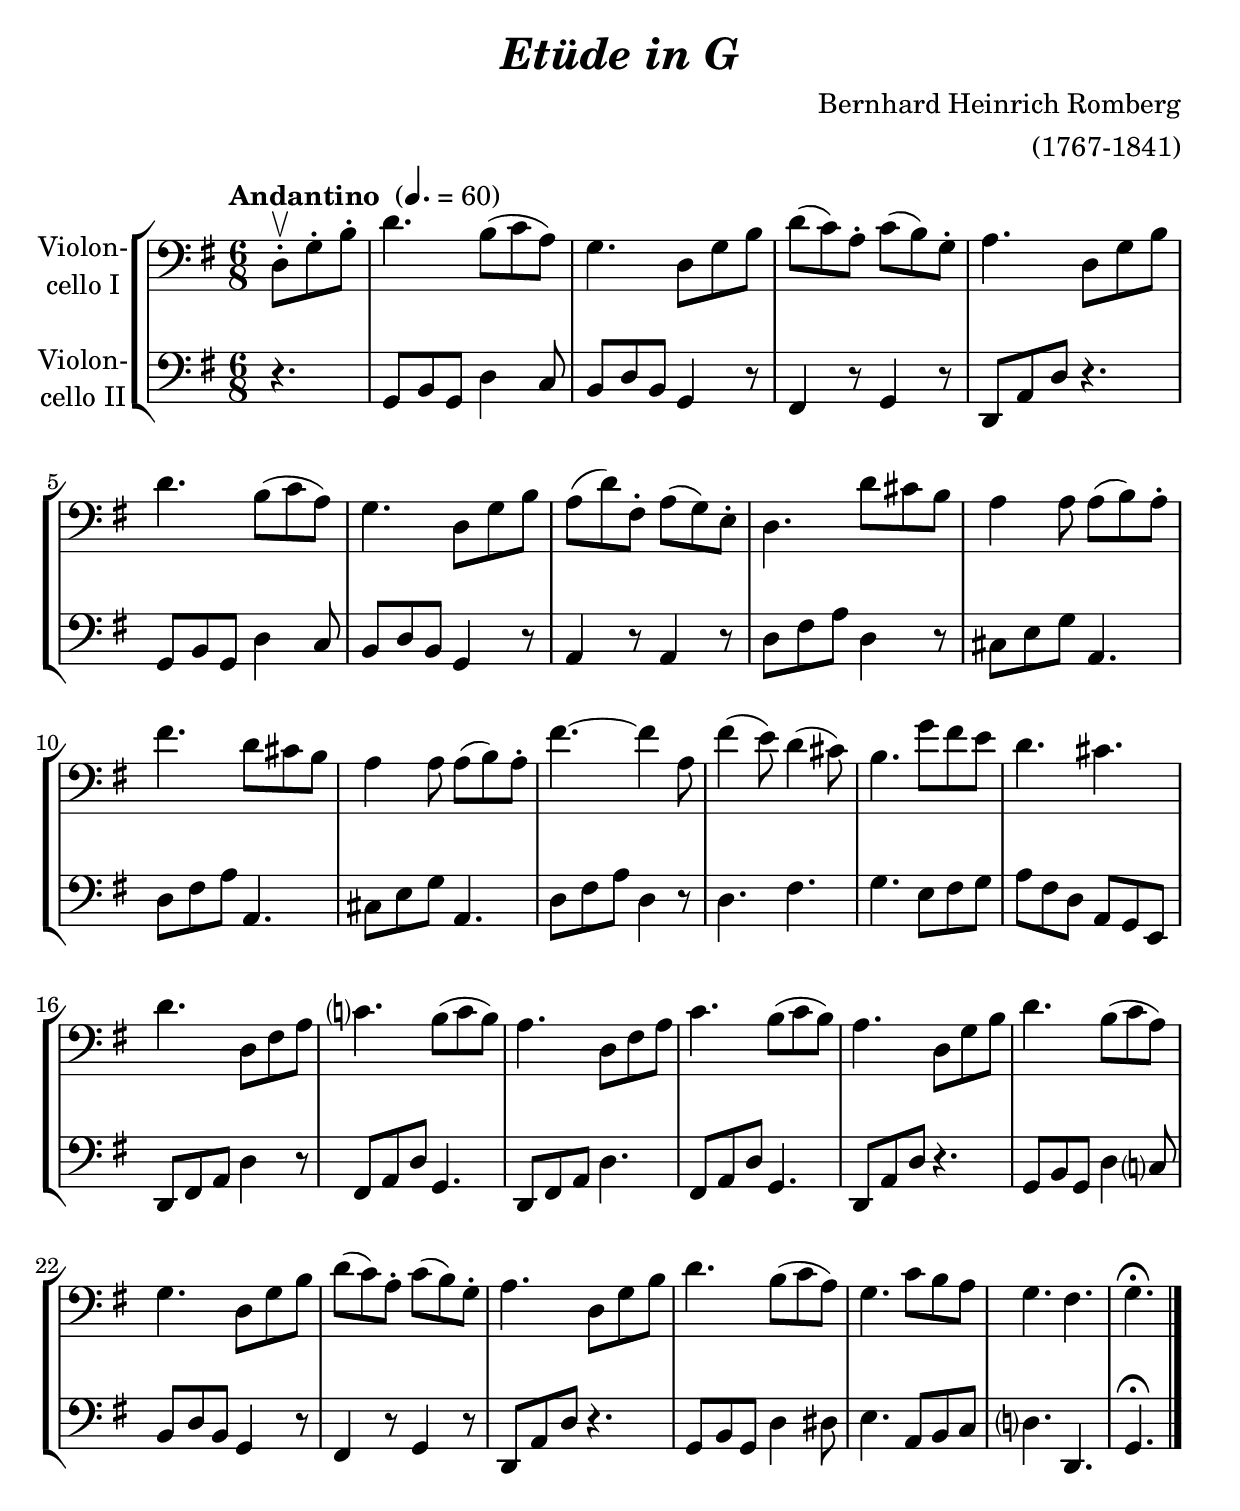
\version "2.18.2"
\include "deutsch.ly"
  
#(set-global-staff-size 24)

\header {
  title     = \markup \bold \italic "Etüde in G"
  composer  = "Bernhard Heinrich Romberg"
  arranger  = "(1767-1841)"
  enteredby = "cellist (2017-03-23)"
%  piece     = ""
}

voiceconsts = {
  \key g \major
  \time 6/8
  \clef "bass"
% \numericTimeSignature
  \compressFullBarRests
  % Set default beaming for all staves
%  \set Timing.beamExceptions = #'()
%  \set Timing.baseMoment     = #(ly:make-moment 1 4)
%  \set Timing.beatStructure  = #'(1 1 1)
  \tempo "Andantino " 4.=60
}

mifl = "flute"
mist = "string ensemble 1"
%minstr = "accordion"
miba = "bassoon"
%miba = "electric bass (pick)"
%miba = "electric bass (finger)"
%milo = "drawbar organ"
milo = "harpsichord"

dolc = \markup \italic "dolce"

va = \relative c {
  \voiceconsts

  \partial 4. d8-.\upbow g-. h-.
  d4. h8( c a)
  g4. d8 g h
  d( c) a-. c( h) g-.
  a4. d,8 g h
  d4. h8( c a)
  g4. d8 g h

  a( d) fis,-. a( g) e-.
  d4. d'8 cis h
  a4 a8 a( h) a-.
  fis'4. d8 cis h
  a4 a8 a( h) a-.
  fis'4.~ fis4 a,8
  fis'4( e8) d4( cis8)

  h4. g'8 fis e
  d4. cis
  d d,8 fis a
  c?4. h8( c h)
  a4. d,8 fis a
  c4. h8( c h)
  a4. d,8 g h

  d4. h8( c a)
  g4. d8 g h
  d( c) a-. c( h) g-.
  a4. d,8 g h
  d4. h8( c a)
  g4. c8 h a
  g4. fis
  g\fermata \bar "|."
}

vb = \relative c {
  \voiceconsts

  \partial 4. r4.
  g8 h g d'4 c8
  h d h g4 r8
  fis4 r8 g4 r8
  d a' d r4.
  g,8 h g d'4 c8
  h d h g4 r8

  a4 r8 a4 r8
  d fis a d,4 r8
  cis e g a,4.
  d8 fis a a,4.
  cis8 e g a,4.
  d8 fis a d,4 r8
  d4. fis

  g e8 fis g
  a fis d a g e
  d fis a d4 r8
  fis, a d g,4.
  d8 fis a d4.
  fis,8 a d g,4.
  d8 a' d r4.

  g,8 h g d'4 c?8
  h d h g4 r8
  fis4 r8 g4 r8
  d a' d r4.
  g,8 h g d'4 dis8
  e4. a,8 h c
  d?4. d,
  g\fermata \bar "|."
}


music = \new StaffGroup <<
      \new Staff {
	\set Staff.midiInstrument = \miba
	\set Staff.instrumentName = \markup \center-column { "Violon-" "cello I" }
	\transpose g g { \va }
      }

      \new Staff {
	\set Staff.midiInstrument = \miba
	\set Staff.instrumentName = \markup \center-column { "Violon-" "cello II" }
	\transpose g g { \vb }
      }
>>

\book {
  \score {
    \music
    \layout {}
  }

  \score {
    \unfoldRepeats \music

    \midi {
      \context {
        \Score
      }
    }
  }
}
